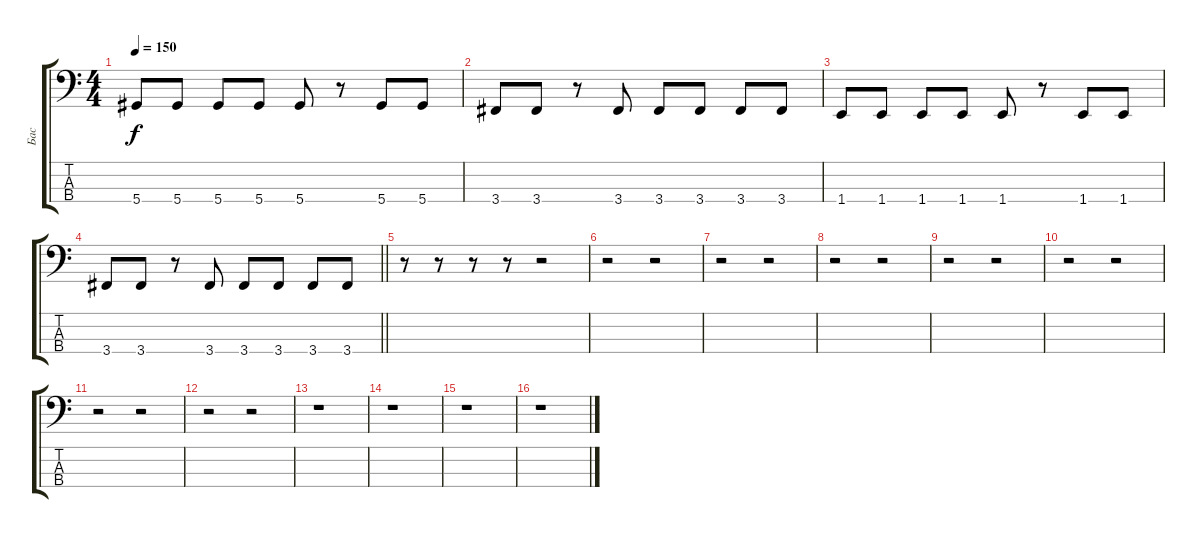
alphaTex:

\track ("Бас" "Бас") {instrument electricbasspick}
\staff {score tabs}
\tuning (Gb2 Db2 Ab1 Eb1) {hide}
\ts (4 4)
\tempo 150
\clef f4
\ks c
5.4.8{dy f} 5.4.8 5.4.8 5.4.8 5.4.8 r.8 5.4.8 5.4.8 |
3.4.8 3.4.8 r.8 3.4.8 3.4.8 3.4.8 3.4.8 3.4.8 |
1.4.8 1.4.8 1.4.8 1.4.8 1.4.8 r.8 1.4.8 1.4.8 |
\barLineRight lightlight
3.4.8 3.4.8 r.8 3.4.8 3.4.8 3.4.8 3.4.8 3.4.8 |
r.8 r.8 r.8 r.8 r.2 |
r.2 r.2 |
r.2 r.2 |
r.2 r.2 |
r.2 r.2 |
r.2 r.2 |
r.2 r.2 |
r.2 r.2 |
r.1 |
r.1 |
r.1 |
r.1
